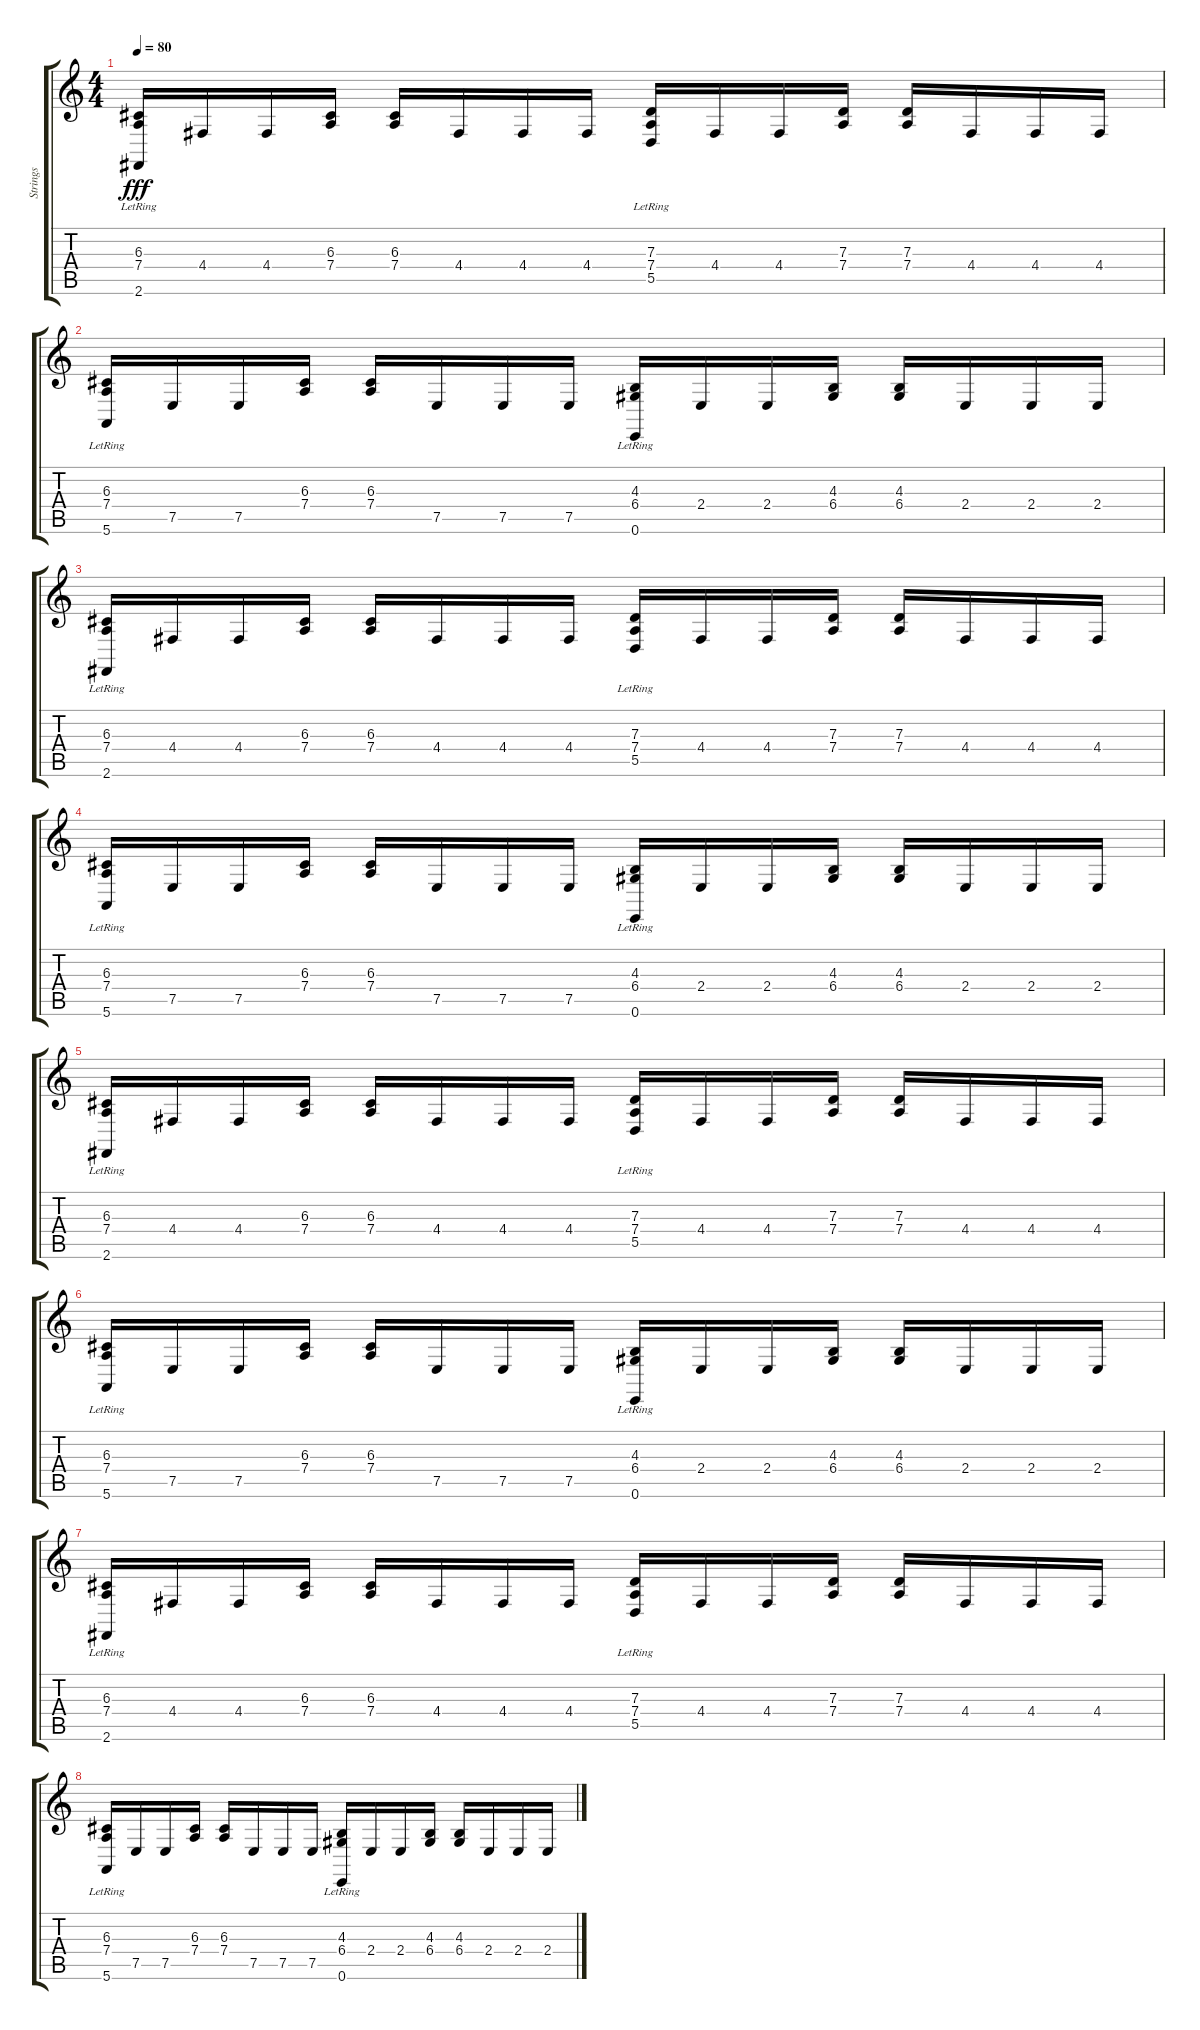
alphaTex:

\track ("Strings" "Strings") {instrument synthstrings2}
\staff {score tabs}
\tuning (E4 B3 G3 D3 A2 E2) {hide}
\ts (4 4)
\tempo 80
\clef g2
\ks c
(6.3 7.4 2.6{lr}).16{dy fff} 4.4.16 4.4.16 (6.3 7.4).16 (6.3 7.4).16 4.4.16 4.4.16 4.4.16 (7.3 7.4 5.5{lr}).16 4.4.16 4.4.16 (7.3 7.4).16 (7.3 7.4).16 4.4.16 4.4.16 4.4.16 |
(6.3 7.4 5.6{lr}).16 7.5.16 7.5.16 (6.3 7.4).16 (6.3 7.4).16 7.5.16 7.5.16 7.5.16 (4.3 6.4 0.6{lr}).16 2.4.16 2.4.16 (4.3 6.4).16 (4.3 6.4).16 2.4.16 2.4.16 2.4.16 |
(6.3 7.4 2.6{lr}).16 4.4.16 4.4.16 (6.3 7.4).16 (6.3 7.4).16 4.4.16 4.4.16 4.4.16 (7.3 7.4 5.5{lr}).16 4.4.16 4.4.16 (7.3 7.4).16 (7.3 7.4).16 4.4.16 4.4.16 4.4.16 |
(6.3 7.4 5.6{lr}).16 7.5.16 7.5.16 (6.3 7.4).16 (6.3 7.4).16 7.5.16 7.5.16 7.5.16 (4.3 6.4 0.6{lr}).16 2.4.16 2.4.16 (4.3 6.4).16 (4.3 6.4).16 2.4.16 2.4.16 2.4.16 |
(6.3 7.4 2.6{lr}).16 4.4.16 4.4.16 (6.3 7.4).16 (6.3 7.4).16 4.4.16 4.4.16 4.4.16 (7.3 7.4 5.5{lr}).16 4.4.16 4.4.16 (7.3 7.4).16 (7.3 7.4).16 4.4.16 4.4.16 4.4.16 |
(6.3 7.4 5.6{lr}).16 7.5.16 7.5.16 (6.3 7.4).16 (6.3 7.4).16 7.5.16 7.5.16 7.5.16 (4.3 6.4 0.6{lr}).16 2.4.16 2.4.16 (4.3 6.4).16 (4.3 6.4).16 2.4.16 2.4.16 2.4.16 |
(6.3 7.4 2.6{lr}).16 4.4.16 4.4.16 (6.3 7.4).16 (6.3 7.4).16 4.4.16 4.4.16 4.4.16 (7.3 7.4 5.5{lr}).16 4.4.16 4.4.16 (7.3 7.4).16 (7.3 7.4).16 4.4.16 4.4.16 4.4.16 |
(6.3 7.4 5.6{lr}).16 7.5.16 7.5.16 (6.3 7.4).16 (6.3 7.4).16 7.5.16 7.5.16 7.5.16 (4.3 6.4 0.6{lr}).16 2.4.16 2.4.16 (4.3 6.4).16 (4.3 6.4).16 2.4.16 2.4.16 2.4.16
